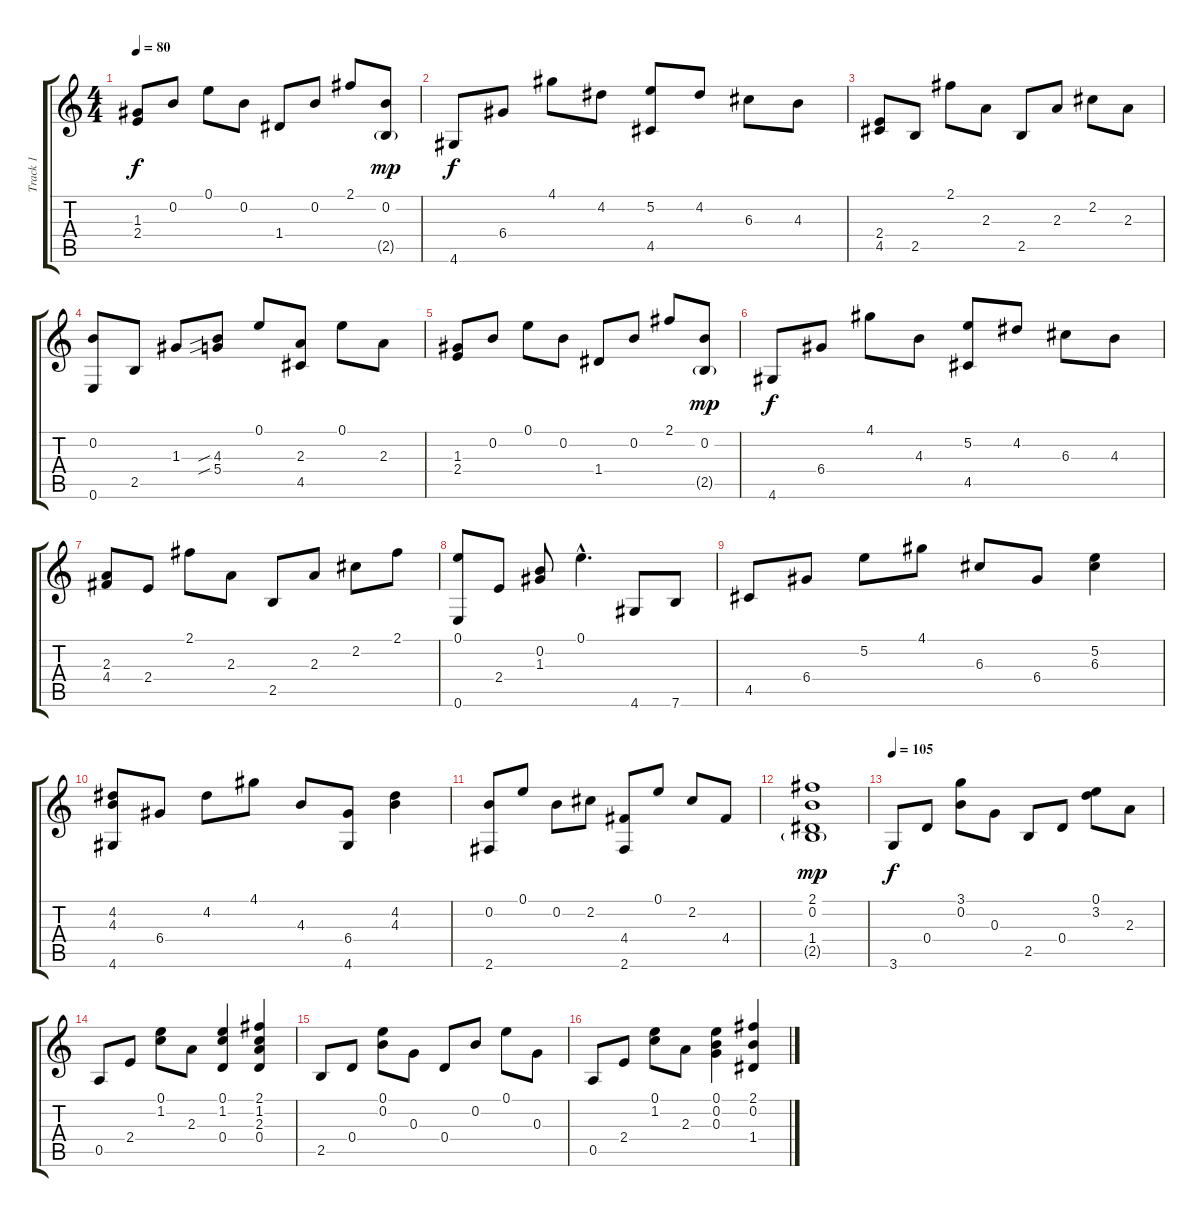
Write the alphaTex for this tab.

\track ("Track 1" "Track 1") {instrument acousticguitarnylon}
\staff {score tabs}
\tuning (E4 B3 G3 D3 A2 E2) {hide}
\ts (4 4)
\tempo 80
\clef g2
\ks c
(1.3 2.4).8{dy f} 0.2.8 0.1.8 0.2.8 1.4.8 0.2.8 2.1.8 (0.2 2.5{g}).8{dy mp} |
4.6.8{dy f} 6.4.8 4.1.8 4.2.8 (5.2 4.5).8 4.2.8 6.3.8 4.3.8 |
(2.4 4.5).8 2.5.8 2.1.8 2.3.8 2.5.8 2.3.8 2.2.8 2.3.8 |
(0.2 0.6).8 2.5.8 1.3.8 (4.3{sib} 5.4{sib}).8 0.1.8 (2.3 4.5).8 0.1.8 2.3.8 |
(1.3 2.4).8 0.2.8 0.1.8 0.2.8 1.4.8 0.2.8 2.1.8 (0.2 2.5{g}).8{dy mp} |
4.6.8{dy f} 6.4.8 4.1.8 4.3.8 (5.2 4.5).8 4.2.8 6.3.8 4.3.8 |
(2.3 4.4).8 2.4.8 2.1.8 2.3.8 2.5.8 2.3.8 2.2.8 2.1.8 |
(0.1 0.6).8 2.4.8 (0.2 1.3).8 0.1{hac}.4{d} 4.6.8 7.6.8 |
4.5.8 6.4.8 5.2.8 4.1.8 6.3.8 6.4.8 (5.2 6.3).4 |
(4.2 4.3 4.6).8 6.4.8 4.2.8 4.1.8 4.3.8 (6.4 4.6).8 (4.2 4.3).4 |
(0.2 2.6).8 0.1.8 0.2.8 2.2.8 (4.4 2.6).8 0.1.8 2.2.8 4.4.8 |
(2.1 0.2 1.4 2.5{g}).1{dy mp} |
\tempo 105
3.6.8{dy f} 0.4.8 (3.1 0.2).8 0.3.8 2.5.8 0.4.8 (0.1 3.2).8 2.3.8 |
0.5.8 2.4.8 (0.1 1.2).8 2.3.8 (0.1 1.2 0.4).4 (2.1 1.2 2.3 0.4).4 |
2.5.8 0.4.8 (0.1 0.2).8 0.3.8 0.4.8 0.2.8 0.1.8 0.3.8 |
0.5.8 2.4.8 (0.1 1.2).8 2.3.8 (0.1 0.2 0.3).4 (2.1 0.2 1.4).4
